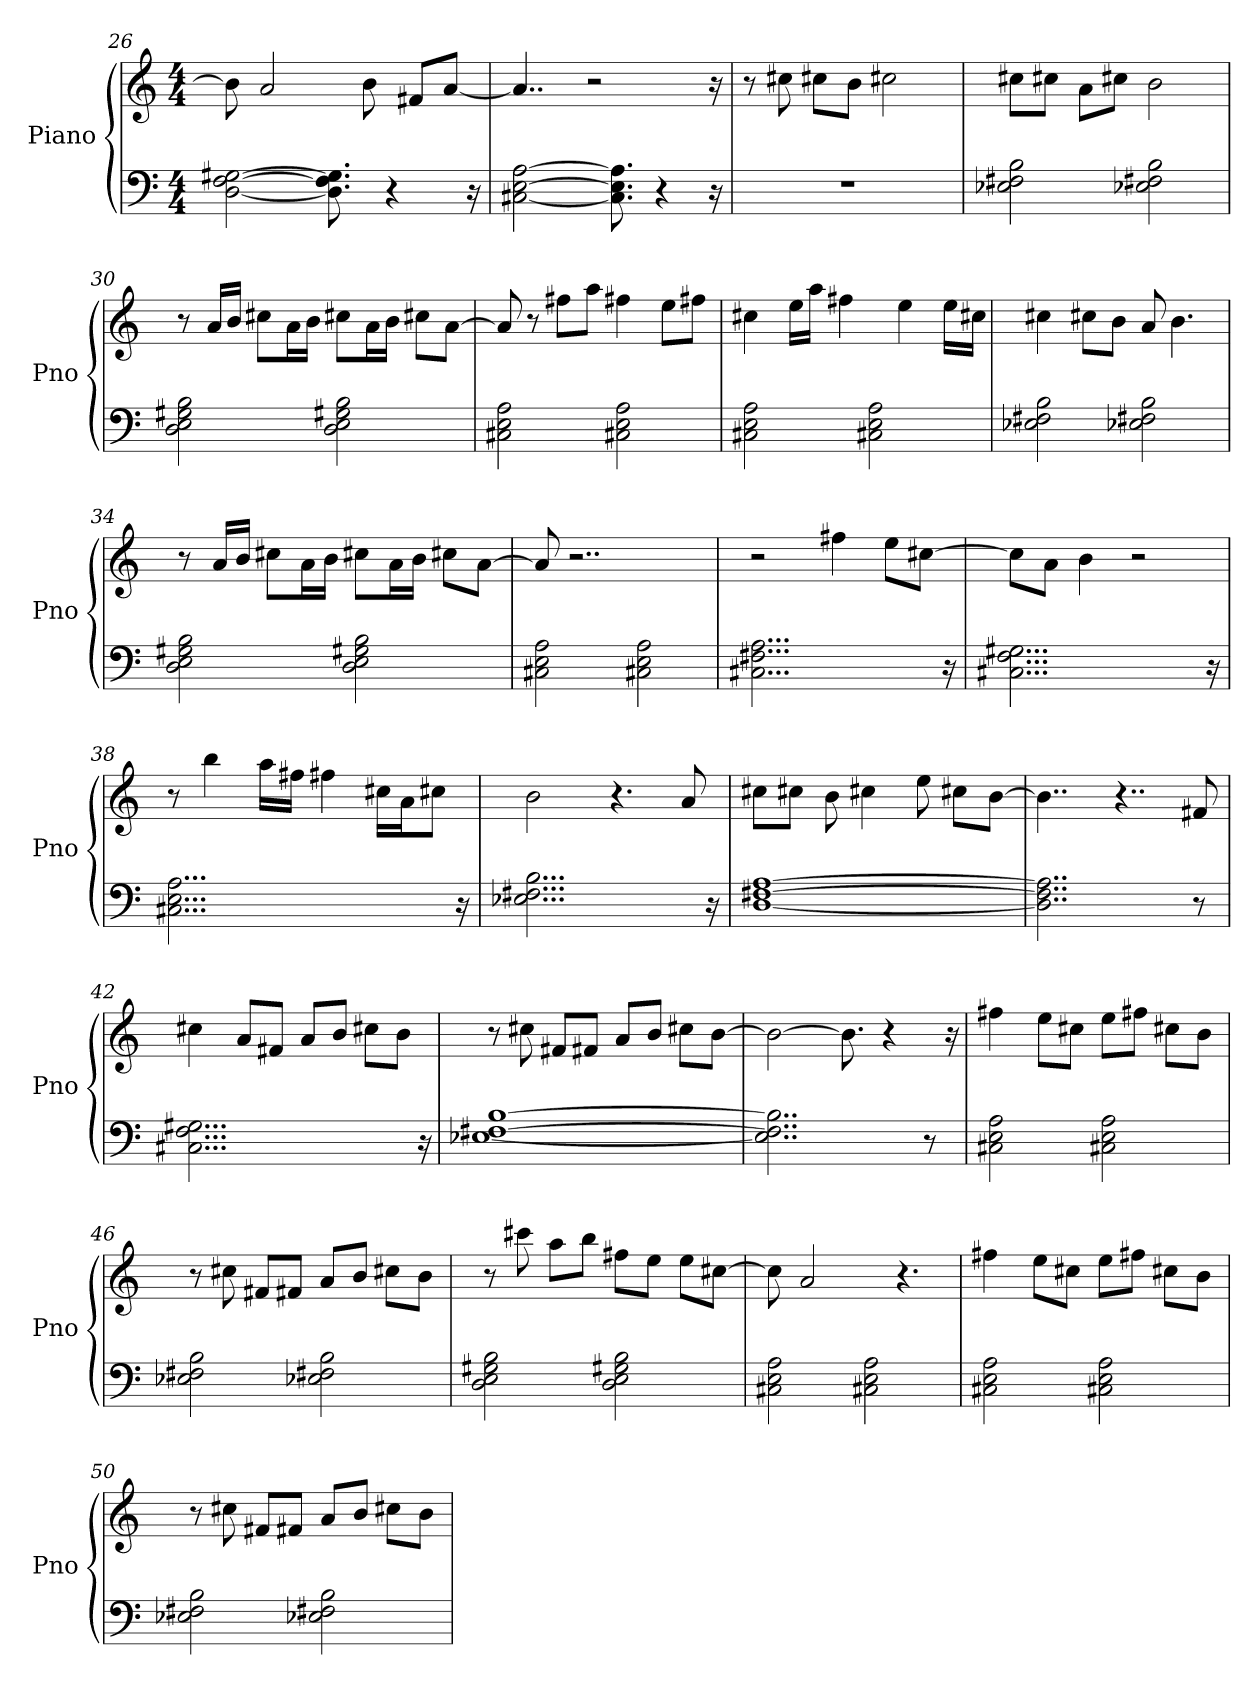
**kern	**kern
*part2	*part1
*staff2	*staff1
*I"Piano	*I"Piano
*I'Pno	*I'Pno
*clefF4	*clefG2
*k[]	*k[]
*C:	*C:
*M4/4	*M4/4
=26	=26
[2D [2F [2G#X	8b]
.	2a
8.D] 8.F] 8.G#]	.
.	8b
4r	.
.	8f#X/L
.	[8a/J
16r	.
=27	=27
[2C#X [2E [2A	4..a]
.	2r
8.C#] 8.E] 8.A]	.
4r	.
16r	16r
=28	=28
1r	8r
*	*MM96
.	8cc#X
.	8cc#X\L
.	8b\J
.	2cc#X
=29	=29
2E-X 2F#X 2B	8cc#X\L
.	8cc#X\J
.	8a\L
.	8cc#X\J
2E-X 2F#X 2B	2b
=30	=30
2D 2E 2G#X 2B	8r
.	16a/LL
.	16b/JJ
.	8cc#X\L
.	16a\L
.	16b\JJ
2D 2E 2G#X 2B	8cc#X\L
.	16a\L
.	16b\JJ
.	8cc#X\L
.	[8a\J
=31	=31
2C#X 2E 2A	8a]
.	8r
.	8ff#X\L
.	8aa\J
2C#X 2E 2A	4ff#X
.	8ee\L
.	8ff#X\J
=32	=32
2C#X 2E 2A	4cc#X
.	16ee\LL
.	16aa\JJ
.	4ff#X
2C#X 2E 2A	.
.	4ee
.	16ee\LL
.	16cc#X\JJ
=33	=33
2E-X 2F#X 2B	4cc#X
.	8cc#X\L
.	8b\J
2E-X 2F#X 2B	8a
.	4.b
=34	=34
2D 2E 2G#X 2B	8r
.	16a/LL
.	16b/JJ
.	8cc#X\L
.	16a\L
.	16b\JJ
2D 2E 2G#X 2B	8cc#X\L
.	16a\L
.	16b\JJ
.	8cc#X\L
.	[8a\J
=35	=35
2C#X 2E 2A	8a]
.	2..r
2C#X 2E 2A	.
=36	=36
2...C#X 2...F#X 2...A	2r
.	4ff#X
.	8ee\L
.	[8cc#X\J
16r	.
=37	=37
2...C#X 2...F 2...G#X	8cc#\L]
.	8a\J
.	4b
.	2r
16r	.
=38	=38
2...C#X 2...E 2...A	8r
.	4bb
.	16aa\LL
.	16ff#X\JJ
.	4ff#X
.	16cc#X\LL
.	16a\J
.	8cc#X\J
16r	.
=39	=39
2...E-X 2...F#X 2...B	2b
.	4.r
*	*MM90
.	8a
16r	.
=40	=40
[1D [1F#X [1A	8cc#X\L
.	8cc#X\J
.	8b
.	4cc#X
.	8ee
.	8cc#X\L
.	[8b\J
=41	=41
2..D] 2..F#] 2..A]	4..b]
.	4..r
8r	8f#X
=42	=42
2...C#X 2...F 2...G#X	4cc#X
.	8a/L
.	8f#X/J
.	8a/L
.	8b/J
.	8cc#X\L
.	8b\J
16r	.
=43	=43
[1E-X [1F#X [1B	8r
.	8cc#X
.	8f#X/L
.	8f#X/J
.	8a/L
.	8b/J
.	8cc#X\L
.	[8b\J
=44	=44
2..E-] 2..F#] 2..B]	2b_
.	8.b]
.	4r
8r	.
.	16r
=45	=45
*	*MM96
2C#X 2E 2A	4ff#X
.	8ee\L
.	8cc#X\J
2C#X 2E 2A	8ee\L
.	8ff#X\J
.	8cc#X\L
.	8b\J
=46	=46
2E-X 2F#X 2B	8r
.	8cc#X
.	8f#X/L
.	8f#X/J
2E-X 2F#X 2B	8a/L
.	8b/J
.	8cc#X\L
.	8b\J
=47	=47
2D 2E 2G#X 2B	8r
.	8ccc#X
.	8aa\L
.	8bb\J
2D 2E 2G#X 2B	8ff#X\L
.	8ee\J
.	8ee\L
.	[8cc#X\J
=48	=48
2C#X 2E 2A	8cc#]
.	2a
2C#X 2E 2A	.
.	4.r
=49	=49
2C#X 2E 2A	4ff#X
.	8ee\L
.	8cc#X\J
2C#X 2E 2A	8ee\L
.	8ff#X\J
.	8cc#X\L
.	8b\J
=50	=50
2E-X 2F#X 2B	8r
.	8cc#X
.	8f#X/L
.	8f#X/J
2E-X 2F#X 2B	8a/L
.	8b/J
.	8cc#X\L
.	8b\J
=	=
*-	*-
